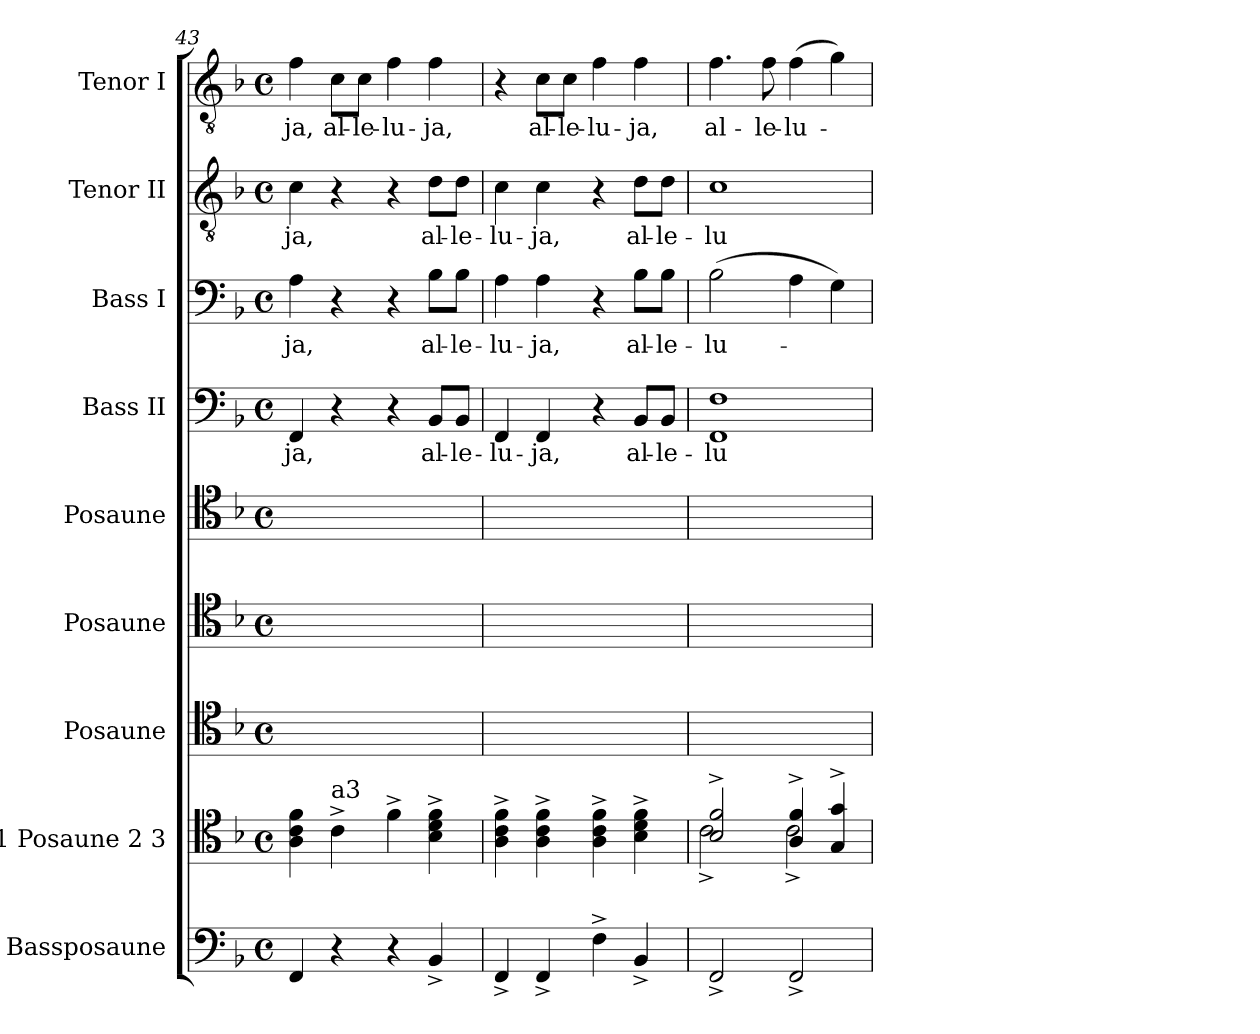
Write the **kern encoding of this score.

**kern	**kern	**kern	**kern	**kern	**kern	**text	**kern	**text	**kern	**text	**kern	**text
*part9	*part8	*part7	*part6	*part5	*part4	*part4	*part3	*part3	*part2	*part2	*part1	*part1
*staff9	*staff8	*staff7	*staff6	*staff5	*staff4	*staff4	*staff3	*staff3	*staff2	*staff2	*staff1	*staff1
*I"Bassposaune	*I"1 Posaune 2 3	*I"Posaune	*I"Posaune	*I"Posaune	*I"Bass II	*	*I"Bass I	*	*I"Tenor II	*	*I"Tenor I	*
*I'B. Pos.	*I'Pos.	*I'Pos.	*I'Pos.	*I'Pos.	*I'B.	*	*I'B.	*	*I'T.	*	*I'T.	*
*clefF4	*clefC4	*clefC4	*clefC4	*clefC4	*clefF4	*	*clefF4	*	*clefGv2	*	*clefGv2	*
*	*	*	*	*	*	*	*	*	*ITrd7c12	*	*ITrd7c12	*
*k[b-]	*k[b-]	*k[b-]	*k[b-]	*k[b-]	*k[b-]	*	*k[b-]	*	*k[b-]	*	*k[b-]	*
*F:	*F:	*F:	*F:	*F:	*F:	*	*F:	*	*F:	*	*F:	*
*M4/4	*M4/4	*M4/4	*M4/4	*M4/4	*M4/4	*	*M4/4	*	*M4/4	*	*M4/4	*
*met(c)	*met(c)	*met(c)	*met(c)	*met(c)	*met(c)	*	*met(c)	*	*met(c)	*	*met(c)	*
=43	=43	=43	=43	=43	=43	=43	=43	=43	=43	=43	=43	=43
!	!	!	!	!	!	!LO:LY:b:color=#000000	!	!	!	!	!	!
!	!	!	!	!	!	!	!	!LO:LY:b:color=#000000	!	!	!	!
!	!	!	!	!	!	!	!	!	!	!LO:LY:b:color=#000000	!	!
!	!	!	!	!	!	!	!	!	!	!	!	!LO:LY:b:color=#000000
4FFi/	4Ai\ 4ci 4fi	4Ai\yy	4ci\yy	4fi\yy	4FFi/	-ja,	4Ai\	-ja,	4Ci\	-ja,	4Fi\	-ja,
!	!LO:TX:a:t=a3	!	!	!	!	!	!	!	!	!	!	!
!	!	!	!	!	!	!	!	!	!	!	!	!LO:LY:b:color=#000000
4r	4c^i\	4c^i\yy	4c^i\yy	4c^i\yy	4r	.	4r	.	4r	.	8Ci\L	al-
!	!	!	!	!	!	!	!	!	!	!	!	!LO:LY:b:color=#000000
.	.	.	.	.	.	.	.	.	.	.	8Ci\J	-le-
!	!	!	!	!	!	!	!	!	!	!	!	!LO:LY:b:color=#000000
4r	4f^i\	4f^i\yy	4f^i\yy	4f^i\yy	4r	.	4r	.	4r	.	4Fi\	-lu-
!	!	!	!	!	!	!LO:LY:b:color=#000000	!	!	!	!	!	!
!	!	!	!	!	!	!	!	!LO:LY:b:color=#000000	!	!	!	!
!	!	!	!	!	!	!	!	!	!	!LO:LY:b:color=#000000	!	!
!	!	!	!	!	!	!	!	!	!	!	!	!LO:LY:b:color=#000000
4BB-^i/	4B-i\^ 4di^ 4fi^	4B-^i\yy	4d^i\yy	4f^i\yy	8BB-i/L	al-	8B-i\L	al-	8Di\L	al-	4Fi\	-ja,
!	!	!	!	!	!	!LO:LY:b:color=#000000	!	!	!	!	!	!
!	!	!	!	!	!	!	!	!LO:LY:b:color=#000000	!	!	!	!
!	!	!	!	!	!	!	!	!	!	!LO:LY:b:color=#000000	!	!
.	.	.	.	.	8BB-i/J	-le-	8B-i\J	-le-	8Di\J	-le-	.	.
=44	=44	=44	=44	=44	=44	=44	=44	=44	=44	=44	=44	=44
!	!	!	!	!	!	!LO:LY:b:color=#000000	!	!	!	!	!	!
!	!	!	!	!	!	!	!	!LO:LY:b:color=#000000	!	!	!	!
!	!	!	!	!	!	!	!	!	!	!LO:LY:b:color=#000000	!	!
4FF^i/	4Ai\^ 4ci^ 4fi^	4A^i\yy	4c^i\yy	4f^i\yy	4FFi/	-lu-	4Ai\	-lu-	4Ci\	-lu-	4r	.
!	!	!	!	!	!	!LO:LY:b:color=#000000	!	!	!	!	!	!
!	!	!	!	!	!	!	!	!LO:LY:b:color=#000000	!	!	!	!
!	!	!	!	!	!	!	!	!	!	!LO:LY:b:color=#000000	!	!
!	!	!	!	!	!	!	!	!	!	!	!	!LO:LY:b:color=#000000
4FF^i/	4Ai\^ 4ci^ 4fi^	4A^i\yy	4c^i\yy	4f^i\yy	4FFi/	-ja,	4Ai\	-ja,	4Ci\	-ja,	8Ci\L	al-
!	!	!	!	!	!	!	!	!	!	!	!	!LO:LY:b:color=#000000
.	.	.	.	.	.	.	.	.	.	.	8Ci\J	-le-
!	!	!	!	!	!	!	!	!	!	!	!	!LO:LY:b:color=#000000
4F^i\	4Ai\^ 4ci^ 4fi^	4A^i\yy	4c^i\yy	4f^i\yy	4r	.	4r	.	4r	.	4Fi\	-lu-
!	!	!	!	!	!	!LO:LY:b:color=#000000	!	!	!	!	!	!
!	!	!	!	!	!	!	!	!LO:LY:b:color=#000000	!	!	!	!
!	!	!	!	!	!	!	!	!	!	!LO:LY:b:color=#000000	!	!
!	!	!	!	!	!	!	!	!	!	!	!	!LO:LY:b:color=#000000
4BB-^i/	4B-i\^ 4di^ 4fi^	4B-^i\yy	4d^i\yy	4f^i\yy	8BB-i/L	al-	8B-i\L	al-	8Di\L	al-	4Fi\	-ja,
!	!	!	!	!	!	!LO:LY:b:color=#000000	!	!	!	!	!	!
!	!	!	!	!	!	!	!	!LO:LY:b:color=#000000	!	!	!	!
!	!	!	!	!	!	!	!	!	!	!LO:LY:b:color=#000000	!	!
.	.	.	.	.	8BB-i/J	-le-	8B-i\J	-le-	8Di\J	-le-	.	.
=45	=45	=45	=45	=45	=45	=45	=45	=45	=45	=45	=45	=45
*	*^	*	*	*	*	*	*	*	*	*	*	*
!	!	!	!	!	!	!	!LO:LY:b:color=#000000	!	!	!	!	!	!
!	!	!	!	!	!	!	!	!	!LO:LY:b:color=#000000	!	!	!	!
!	!	!	!	!	!	!	!	!	!	!	!LO:LY:b:color=#000000	!	!
!	!	!	!	!	!	!	!	!	!	!	!	!	!LO:LY:b:color=#000000
2FF^i/	2B-i/^ 2fi^	2c^i\	2B-^i\yy	2c^i\yy	2f^i\yy	1FFi 1Fi	-lu-	(2B-i\	-lu-	1Ci	-lu-	4.Fi\	al-
!	!	!	!	!	!	!	!	!	!	!	!	!	!LO:LY:b:color=#000000
.	.	.	.	.	.	.	.	.	.	.	.	8Fi\	-le-
!	!	!	!	!	!	!	!	!	!	!	!	!	!LO:LY:b:color=#000000
2FF^i/	4Ai/^ 4fi^	2c^i\	4A^i\yy	2c^i\yy	4f^i\yy	.	.	4Ai\	.	.	.	(4Fi\	-lu-
.	4Gi/^ 4gi^	.	4G^i/yy	.	4g^i\yy	.	.	4Gi\)	.	.	.	4Gi\)	.
*	*v	*v	*	*	*	*	*	*	*	*	*	*	*
=	=	=	=	=	=	=	=	=	=	=	=	=
*-	*-	*-	*-	*-	*-	*-	*-	*-	*-	*-	*-	*-
